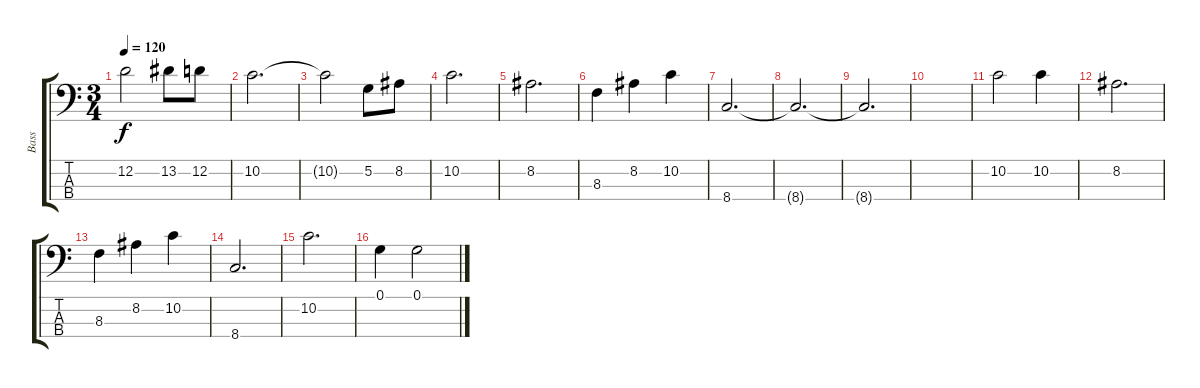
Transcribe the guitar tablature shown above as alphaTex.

\track ("Bass" "Bass") {instrument electricbassfinger}
\staff {score tabs}
\tuning (G2 D2 A1 E1) {hide}
\ts (3 4)
\tempo 120
\clef f4
\ks c
12.2.2{dy f} 13.2.8 12.2.8 |
10.2.2{d} |
10.2{t}.2 5.2.8 8.2.8 |
10.2.2{d} |
8.2.2{d} |
8.3.4 8.2.4 10.2.4 |
8.4.2{d} |
8.4{t}.2{d} |
8.4{t}.2{d} |
|
10.2.2 10.2.4 |
8.2.2{d} |
8.3.4 8.2.4 10.2.4 |
8.4.2{d} |
10.2.2{d} |
0.1.4 0.1.2
